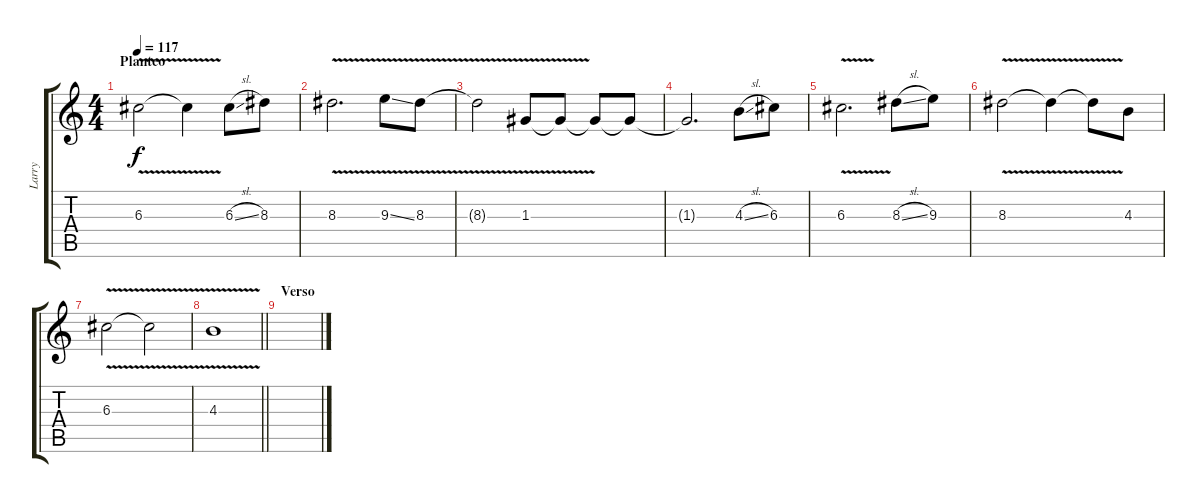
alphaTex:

\track ("Larry" "Larry") {instrument overdrivenguitar}
\staff {score tabs}
\tuning (E4 B3 G3 D3 A2 E2) {hide}
\ts (4 4)
\section ("" "Planteo")
\tempo 117
\clef g2
\ks c
6.3{v}.2{dy f} 6.3{t}.4 6.3{sl}.8 8.3.8 |
8.3{v}.2{d} 9.3{v ss}.8 8.3{v}.8 |
8.3{t}.2 1.3{v}.8 1.3{t}.8 1.3{t}.8 1.3{t}.8 |
1.3{t}.2{d} 4.3{sl}.8 6.3.8 |
6.3{v}.2{d} 8.3{sl}.8 9.3.8 |
8.3{v}.2 8.3{v t}.4 8.3{t}.8 4.3.8 |
6.3{v}.2 6.3{v t}.2 |
\barLineRight lightlight
4.3{v}.1 |
\section ("" "Verso")
